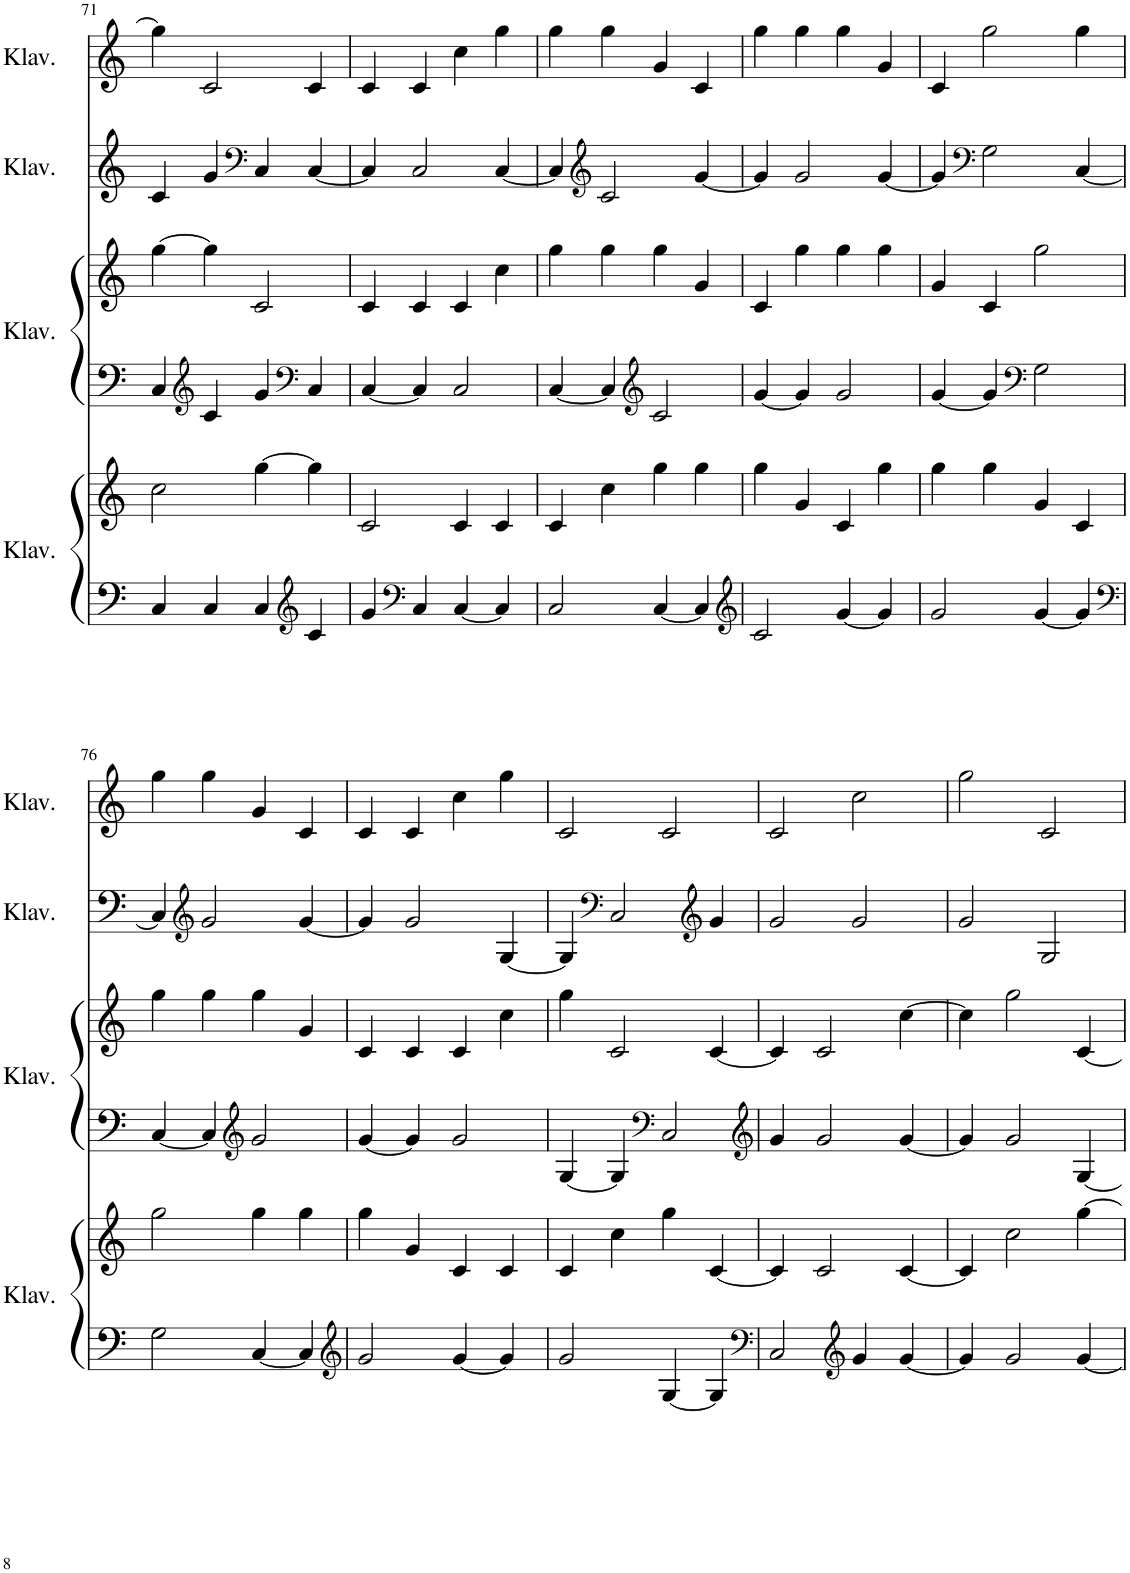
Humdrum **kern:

**kern	**kern	**kern	**kern	**kern	**kern
*part4	*part4	*part3	*part3	*part2	*part1
*staff6	*staff5	*staff4	*staff3	*staff2	*staff1
*I"Klavier	*	*I"Klavier	*	*I"Klavier	*I"Klavier
*I'Klav.	*	*I'Klav.	*	*I'Klav.	*I'Klav.
!!LO:PB:g=z
*clefF4	*clefG2	*clefF4	*clefG2	*clefF4	*clefG2
*k[]	*k[]	*k[]	*k[]	*k[]	*k[]
*M4/4	*M4/4	*M4/4	*M4/4	*M4/4	*M4/4
=71	=71	=71	=71	=71	=71
4C/	2cc\	4C/	[4gg\	4c/	4gg\]
*	*	*clefG2	*	*	*
4C/	.	4c/	4gg\]	4g/	2c/
*	*	*	*	*clefF4	*
4C/	[4gg\	4g/	2c/	4C/	.
*clefG2	*	*clefF4	*	*	*
4c/	4gg\]	4C/	.	[4C/	4c/
=72	=72	=72	=72	=72	=72
4g/	2c/	[4C/	4c/	4C/]	4c/
*clefF4	*	*	*	*	*
4C/	.	4C/]	4c/	2C/	4c/
[4C/	4c/	2C/	4c/	.	4cc\
4C/]	4c/	.	4cc\	[4C/	4gg\
=73	=73	=73	=73	=73	=73
2C/	4c/	[4C/	4gg\	4C/]	4gg\
*	*	*	*	*clefG2	*
.	4cc\	4C/]	4gg\	2c/	4gg\
*	*	*clefG2	*	*	*
[4C/	4gg\	2c/	4gg\	.	4g/
4C/]	4gg\	.	4g/	[4g/	4c/
=74	=74	=74	=74	=74	=74
*clefG2	*	*	*	*	*
2c/	4gg\	[4g/	4c/	4g/]	4gg\
.	4g/	4g/]	4gg\	2g/	4gg\
[4g/	4c/	2g/	4gg\	.	4gg\
4g/]	4gg\	.	4gg\	[4g/	4g/
=75	=75	=75	=75	=75	=75
2g/	4gg\	[4g/	4g/	4g/]	4c/
*	*	*	*	*clefF4	*
.	4gg\	4g/]	4c/	2G\	2gg\
*	*	*clefF4	*	*	*
[4g/	4g/	2G\	2gg\	.	.
4g/]	4c/	.	.	[4C/	4gg\
!!LO:LB:g=z
=76	=76	=76	=76	=76	=76
*clefF4	*	*	*	*	*
2G\	2gg\	[4C/	4gg\	4C/]	4gg\
*	*	*	*	*clefG2	*
.	.	4C/]	4gg\	2g/	4gg\
*	*	*clefG2	*	*	*
[4C/	4gg\	2g/	4gg\	.	4g/
4C/]	4gg\	.	4g/	[4g/	4c/
=77	=77	=77	=77	=77	=77
*clefG2	*	*	*	*	*
2g/	4gg\	[4g/	4c/	4g/]	4c/
.	4g/	4g/]	4c/	2g/	4c/
[4g/	4c/	2g/	4c/	.	4cc\
4g/]	4c/	.	4cc\	[4G/	4gg\
=78	=78	=78	=78	=78	=78
2g/	4c/	[4G/	4gg\	4G/]	2c/
*	*	*	*	*clefF4	*
.	4cc\	4G/]	2c/	2C/	.
*	*	*clefF4	*	*	*
[4G/	4gg\	2C/	.	.	2c/
*	*	*	*	*clefG2	*
4G/]	[4c/	.	[4c/	4g/	.
=79	=79	=79	=79	=79	=79
*clefF4	*	*clefG2	*	*	*
2C/	4c/]	4g/	4c/]	2g/	2c/
.	2c/	2g/	2c/	.	.
*clefG2	*	*	*	*	*
4g/	.	.	.	2g/	2cc\
[4g/	[4c/	[4g/	[4cc\	.	.
=80	=80	=80	=80	=80	=80
4g/]	4c/]	4g/]	4cc\]	2g/	2gg\
2g/	2cc\	2g/	2gg\	.	.
.	.	.	.	2G/	2c/
[4g/	[4gg\	[4G/	[4c/	.	.
=	=	=	=	=	=
*-	*-	*-	*-	*-	*-
